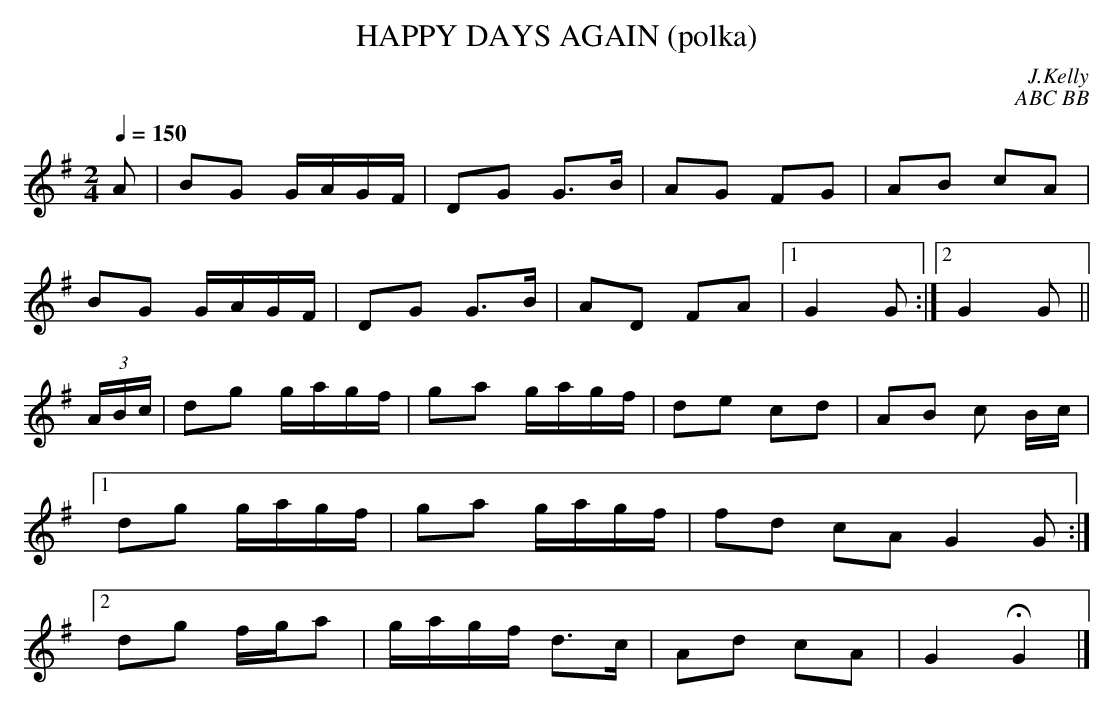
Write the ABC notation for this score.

X:1
T:HAPPY DAYS AGAIN (polka)
C:J.Kelly
C:ABC BB
M:2/4
L:1/8
Q:1/4=150
K:G
A|BG G/A/G/F/|DG G>B|AG FG|AB cA|
BG G/A/G/F/|DG G>B|AD FA|1 G2G:|2 G2 G||
(3/A/B/c/|dg g/a/g/f/|ga g/a/g/f/|de cd|AB c B/c/|
[1 dg g/a/g/f/|ga g/a/g/f/|fd cA G2 G:|
[2 dg f/g/a|g/a/g/f/ d>c|Ad cA|G2 HG2 |]
